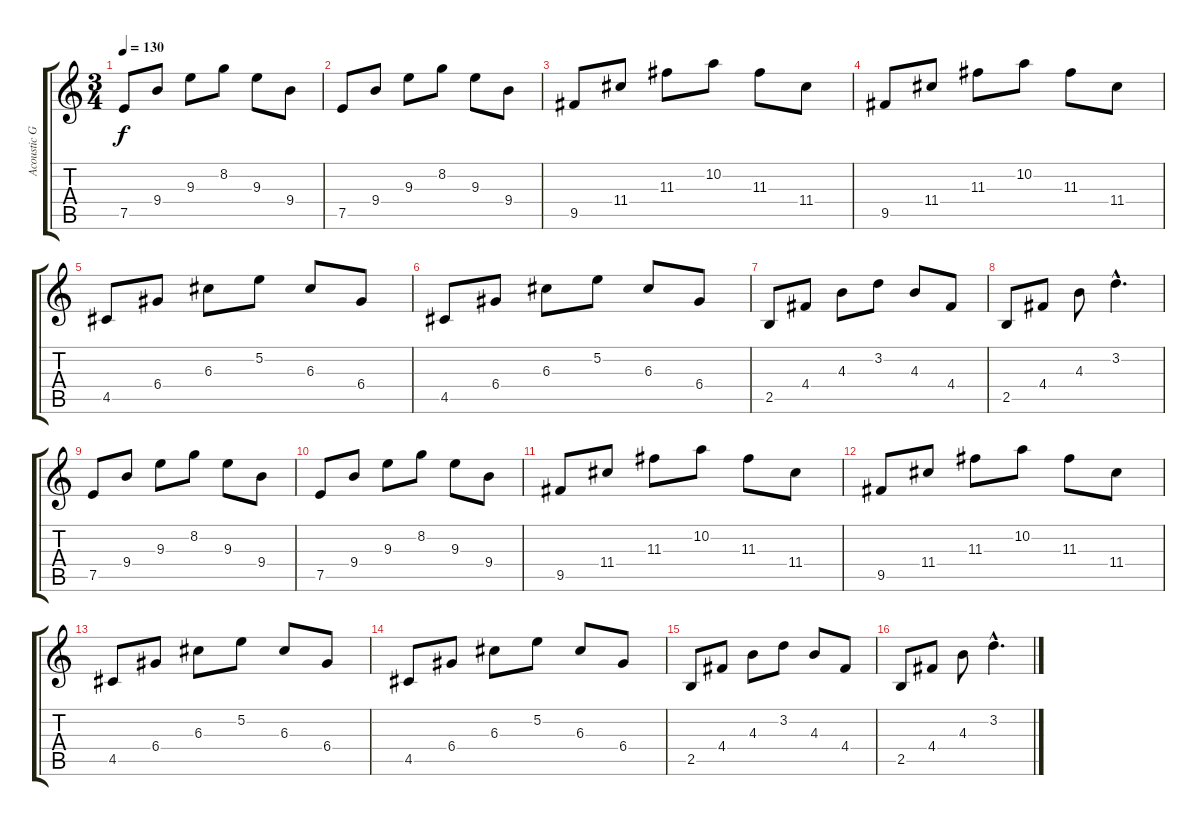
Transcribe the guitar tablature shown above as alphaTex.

\track ("Acoustic Guitar" "Acoustic G") {instrument acousticguitarsteel}
\staff {score tabs}
\tuning (E4 B3 G3 D3 A2 E2) {hide}
\ts (3 4)
\tempo 130
\clef g2
\ks c
7.5.8{dy f} 9.4.8 9.3.8 8.2.8 9.3.8 9.4.8 |
7.5.8 9.4.8 9.3.8 8.2.8 9.3.8 9.4.8 |
9.5.8 11.4.8 11.3.8 10.2.8 11.3.8 11.4.8 |
9.5.8 11.4.8 11.3.8 10.2.8 11.3.8 11.4.8 |
4.5.8 6.4.8 6.3.8 5.2.8 6.3.8 6.4.8 |
4.5.8 6.4.8 6.3.8 5.2.8 6.3.8 6.4.8 |
2.5.8 4.4.8 4.3.8 3.2.8 4.3.8 4.4.8 |
2.5.8 4.4.8 4.3.8 3.2{hac}.4{d} |
7.5.8 9.4.8 9.3.8 8.2.8 9.3.8 9.4.8 |
7.5.8 9.4.8 9.3.8 8.2.8 9.3.8 9.4.8 |
9.5.8 11.4.8 11.3.8 10.2.8 11.3.8 11.4.8 |
9.5.8 11.4.8 11.3.8 10.2.8 11.3.8 11.4.8 |
4.5.8 6.4.8 6.3.8 5.2.8 6.3.8 6.4.8 |
4.5.8 6.4.8 6.3.8 5.2.8 6.3.8 6.4.8 |
2.5.8 4.4.8 4.3.8 3.2.8 4.3.8 4.4.8 |
2.5.8 4.4.8 4.3.8 3.2{hac}.4{d}
